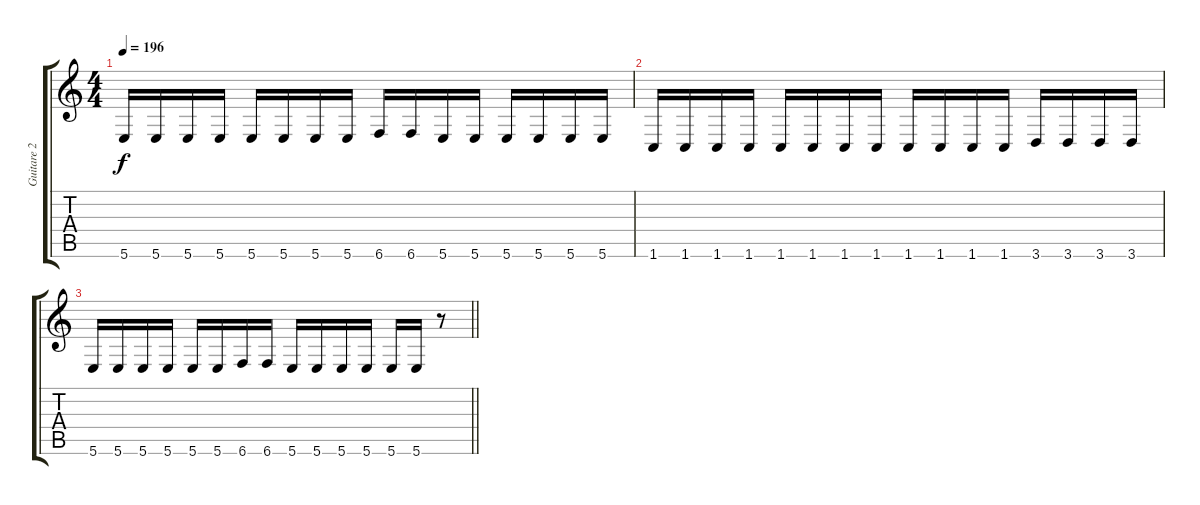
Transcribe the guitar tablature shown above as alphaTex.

\track ("Guitare 2" "Guitare 2") {instrument distortionguitar}
\staff {score tabs}
\tuning (Db4 Ab3 E3 B2 Gb2 B1) {hide}
\ts (4 4)
\tempo 196
\clef g2
\ks c
5.6.16{dy f} 5.6.16 5.6.16 5.6.16 5.6.16 5.6.16 5.6.16 5.6.16 6.6.16 6.6.16 5.6.16 5.6.16 5.6.16 5.6.16 5.6.16 5.6.16 |
1.6.16 1.6.16 1.6.16 1.6.16 1.6.16 1.6.16 1.6.16 1.6.16 1.6.16 1.6.16 1.6.16 1.6.16 3.6.16 3.6.16 3.6.16 3.6.16 |
\barLineRight lightlight
5.6.16 5.6.16 5.6.16 5.6.16 5.6.16 5.6.16 6.6.16 6.6.16 5.6.16 5.6.16 5.6.16 5.6.16 5.6.16 5.6.16 r.8
